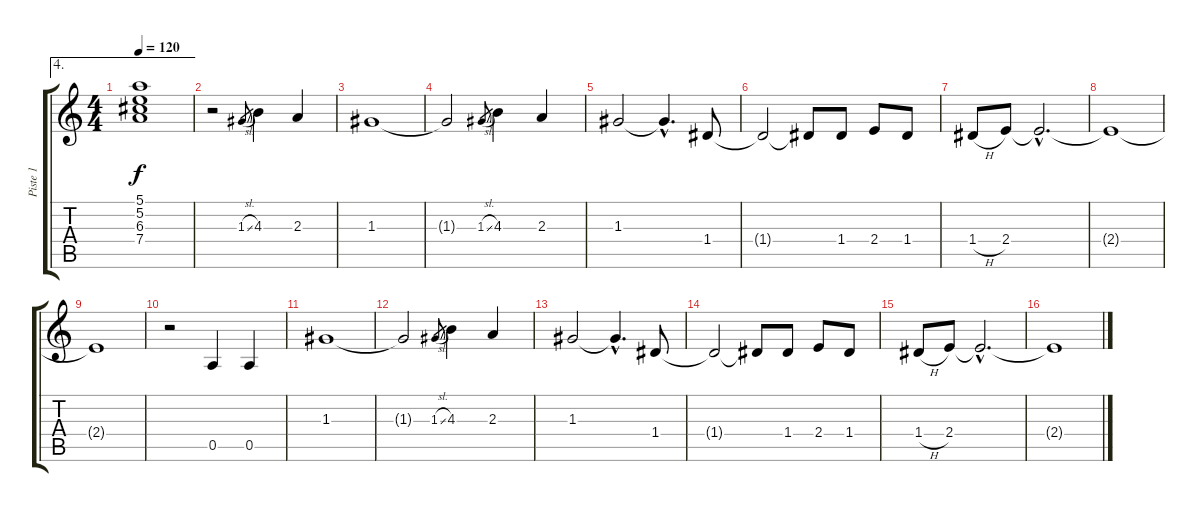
\track ("Piste 1" "Piste 1") {instrument overdrivenguitar}
\staff {score tabs}
\tuning (E4 B3 G3 D3 A2 E2) {hide}
\ae 4
\ts (4 4)
\tempo 120
\clef g2
\ks c
(5.1 5.2 6.3 7.4).1{dy f} |
r.2 1.3{sl}.8{gr} 4.3.4 2.3.4 |
1.3.1 |
1.3{t}.2 1.3{sl}.8{gr} 4.3.4 2.3.4 |
1.3.2 1.3{hac t}.4{d} 1.4.8 |
1.4{t}.2 1.4{t}.8 1.4.8 2.4.8 1.4.8 |
1.4{h}.8 2.4.8 2.4{hac t}.2{d} |
2.4{t}.1 |
2.4{t}.1 |
r.2 0.5.4 0.5.4 |
1.3.1 |
1.3{t}.2 1.3{sl}.8{gr} 4.3.4 2.3.4 |
1.3.2 1.3{hac t}.4{d} 1.4.8 |
1.4{t}.2 1.4{t}.8 1.4.8 2.4.8 1.4.8 |
1.4{h}.8 2.4.8 2.4{hac t}.2{d} |
2.4{t}.1
